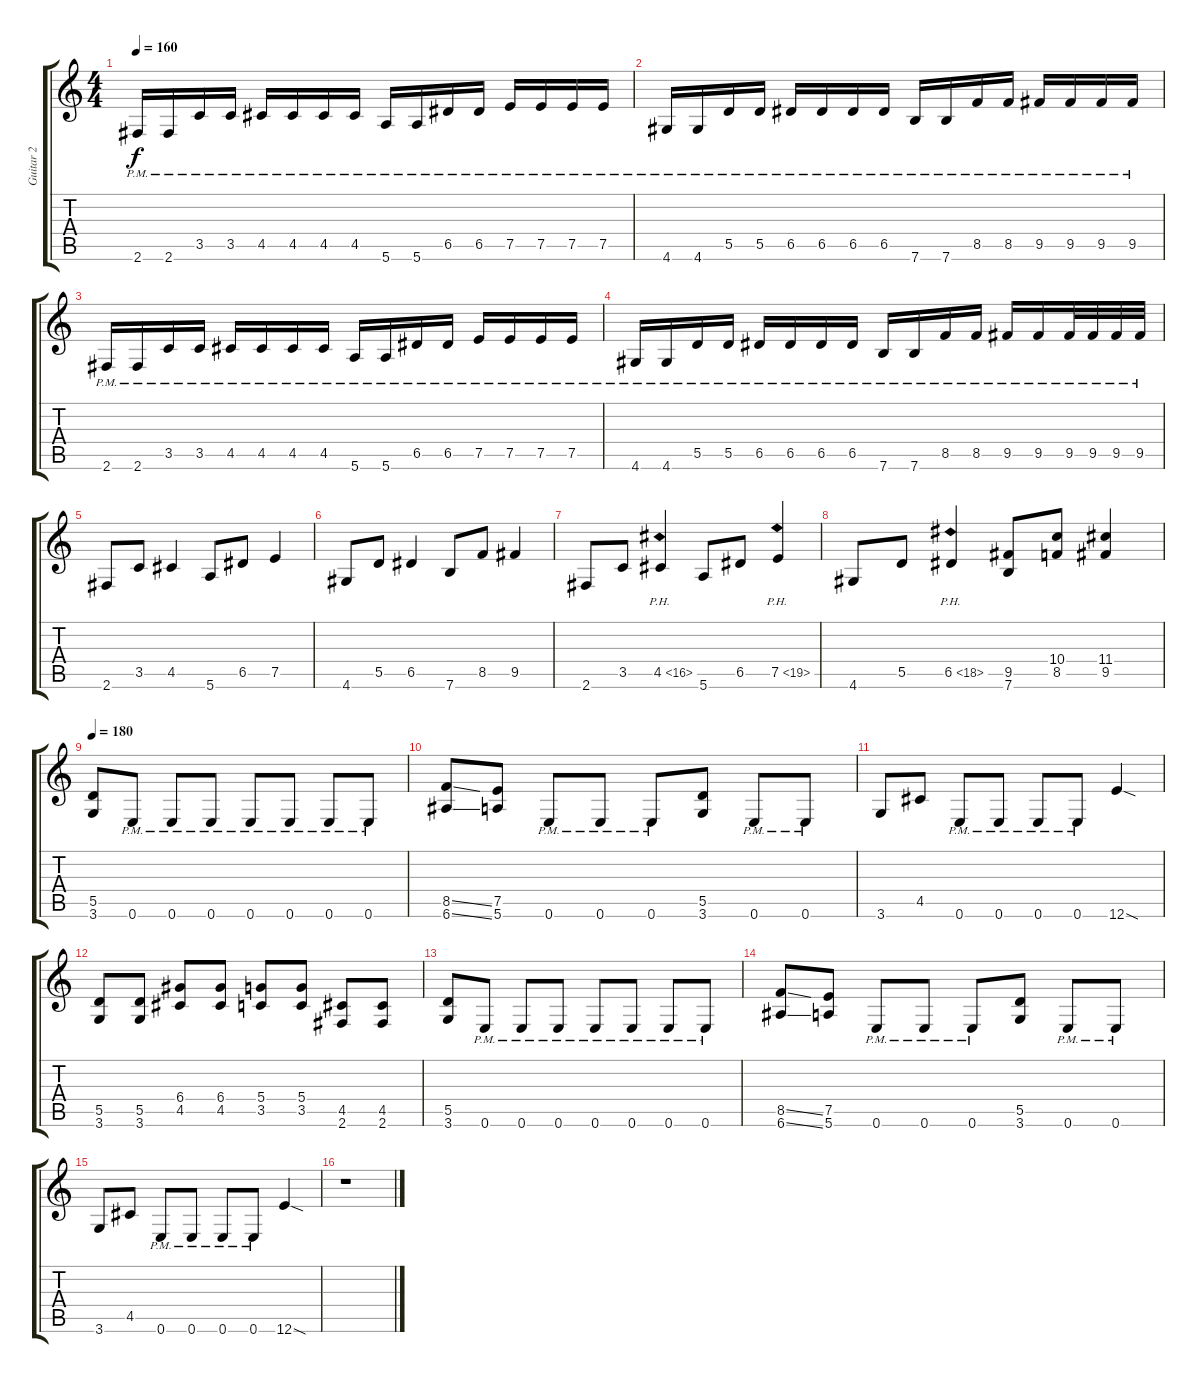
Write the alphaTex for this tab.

\track ("Guitar 2" "Guitar 2") {instrument distortionguitar}
\staff {score tabs}
\tuning (E4 B3 G3 D3 A2 E2) {hide}
\ts (4 4)
\tempo 160
\clef g2
\ks c
2.6{pm}.16{dy f} 2.6{pm}.16 3.5{pm}.16 3.5{pm}.16 4.5{pm}.16 4.5{pm}.16 4.5{pm}.16 4.5{pm}.16 5.6{pm}.16 5.6{pm}.16 6.5{pm}.16 6.5{pm}.16 7.5{pm}.16 7.5{pm}.16 7.5{pm}.16 7.5{pm}.16 |
4.6{pm}.16 4.6{pm}.16 5.5{pm}.16 5.5{pm}.16 6.5{pm}.16 6.5{pm}.16 6.5{pm}.16 6.5{pm}.16 7.6{pm}.16 7.6{pm}.16 8.5{pm}.16 8.5{pm}.16 9.5{pm}.16 9.5{pm}.16 9.5{pm}.16 9.5{pm}.16 |
2.6{pm}.16 2.6{pm}.16 3.5{pm}.16 3.5{pm}.16 4.5{pm}.16 4.5{pm}.16 4.5{pm}.16 4.5{pm}.16 5.6{pm}.16 5.6{pm}.16 6.5{pm}.16 6.5{pm}.16 7.5{pm}.16 7.5{pm}.16 7.5{pm}.16 7.5{pm}.16 |
4.6{pm}.16 4.6{pm}.16 5.5{pm}.16 5.5{pm}.16 6.5{pm}.16 6.5{pm}.16 6.5{pm}.16 6.5{pm}.16 7.6{pm}.16 7.6{pm}.16 8.5{pm}.16 8.5{pm}.16 9.5{pm}.16 9.5{pm}.16 9.5{pm}.32 9.5{pm}.32 9.5{pm}.32 9.5{pm}.32 |
2.6.8 3.5.8 4.5.4 5.6.8 6.5.8 7.5.4 |
4.6.8 5.5.8 6.5.4 7.6.8 8.5.8 9.5.4 |
2.6.8 3.5.8 4.5{ph 12}.4 5.6.8 6.5.8 7.5{ph 12}.4 |
4.6.8 5.5.8 6.5{ph 12}.4 (9.5 7.6).8 (10.4 8.5).8 (11.4 9.5).4 |
\tempo 180
(5.5 3.6).8 0.6{pm}.8 0.6{pm}.8 0.6{pm}.8 0.6{pm}.8 0.6{pm}.8 0.6{pm}.8 0.6{pm}.8 |
(8.5{ss} 6.6{ss}).8 (7.5 5.6).8 0.6{pm}.8 0.6{pm}.8 0.6{pm}.8 (5.5 3.6).8 0.6{pm}.8 0.6{pm}.8 |
3.6.8 4.5.8 0.6{pm}.8 0.6{pm}.8 0.6{pm}.8 0.6{pm}.8 12.6{sod}.4 |
(5.5 3.6).8 (5.5 3.6).8 (6.4 4.5).8 (6.4 4.5).8 (5.4 3.5).8 (5.4 3.5).8 (4.5 2.6).8 (4.5 2.6).8 |
(5.5 3.6).8 0.6{pm}.8 0.6{pm}.8 0.6{pm}.8 0.6{pm}.8 0.6{pm}.8 0.6{pm}.8 0.6{pm}.8 |
(8.5{ss} 6.6{ss}).8 (7.5 5.6).8 0.6{pm}.8 0.6{pm}.8 0.6{pm}.8 (5.5 3.6).8 0.6{pm}.8 0.6{pm}.8 |
3.6.8 4.5.8 0.6{pm}.8 0.6{pm}.8 0.6{pm}.8 0.6{pm}.8 12.6{sod}.4 |
r.1
